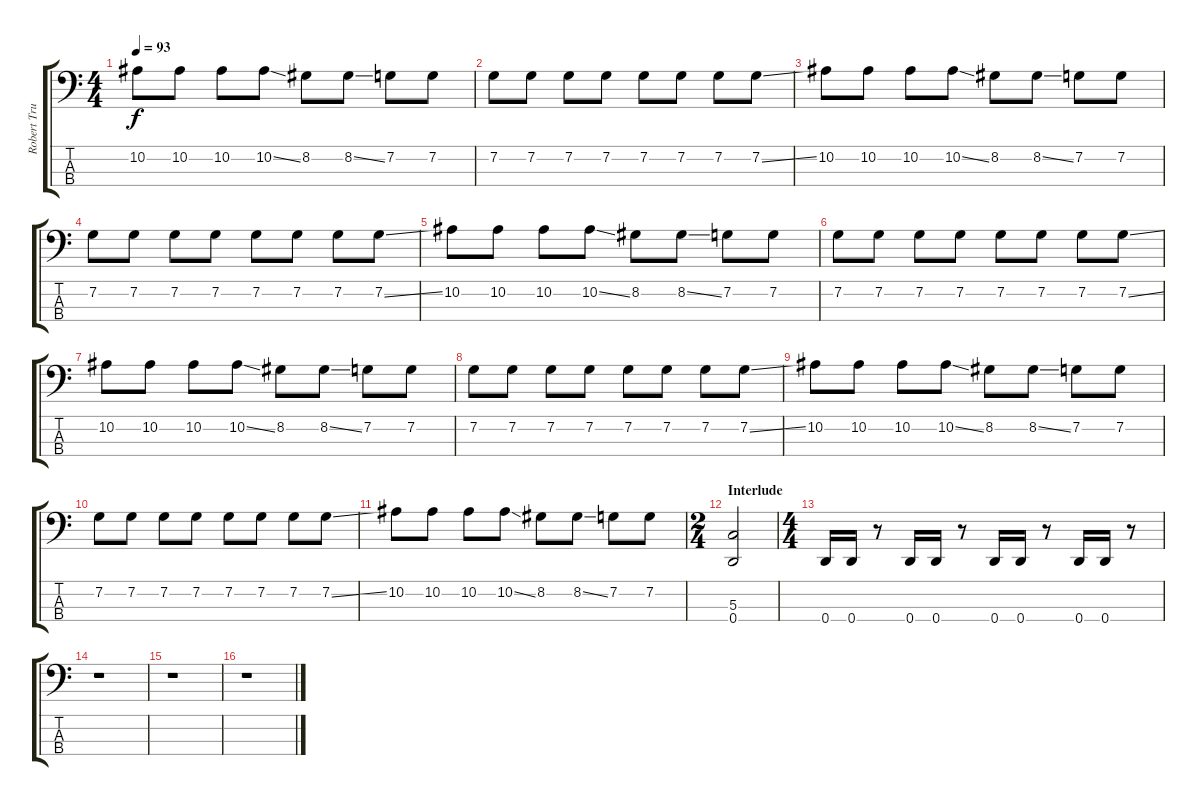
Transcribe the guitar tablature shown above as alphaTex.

\track ("Robert Trujillo" "Robert Tru") {instrument electricbassfinger}
\staff {score tabs}
\tuning (F2 C2 G1 D1) {hide}
\ts (4 4)
\tempo 93
\clef f4
\ks c
10.2.8{dy f} 10.2.8 10.2.8 10.2{ss}.8 8.2.8 8.2{ss}.8 7.2.8 7.2.8 |
7.2.8 7.2.8 7.2.8 7.2.8 7.2.8 7.2.8 7.2.8 7.2{ss}.8 |
10.2.8 10.2.8 10.2.8 10.2{ss}.8 8.2.8 8.2{ss}.8 7.2.8 7.2.8 |
7.2.8 7.2.8 7.2.8 7.2.8 7.2.8 7.2.8 7.2.8 7.2{ss}.8 |
10.2.8 10.2.8 10.2.8 10.2{ss}.8 8.2.8 8.2{ss}.8 7.2.8 7.2.8 |
7.2.8 7.2.8 7.2.8 7.2.8 7.2.8 7.2.8 7.2.8 7.2{ss}.8 |
10.2.8 10.2.8 10.2.8 10.2{ss}.8 8.2.8 8.2{ss}.8 7.2.8 7.2.8 |
7.2.8 7.2.8 7.2.8 7.2.8 7.2.8 7.2.8 7.2.8 7.2{ss}.8 |
10.2.8 10.2.8 10.2.8 10.2{ss}.8 8.2.8 8.2{ss}.8 7.2.8 7.2.8 |
7.2.8 7.2.8 7.2.8 7.2.8 7.2.8 7.2.8 7.2.8 7.2{ss}.8 |
10.2.8 10.2.8 10.2.8 10.2{ss}.8 8.2.8 8.2{ss}.8 7.2.8 7.2.8 |
\ts (2 4)
\section ("" "Interlude")
(5.3 0.4).2 |
\ts (4 4)
0.4.16 0.4.16 r.8 0.4.16 0.4.16 r.8 0.4.16 0.4.16 r.8 0.4.16 0.4.16 r.8 |
r.1 |
r.1 |
r.1
